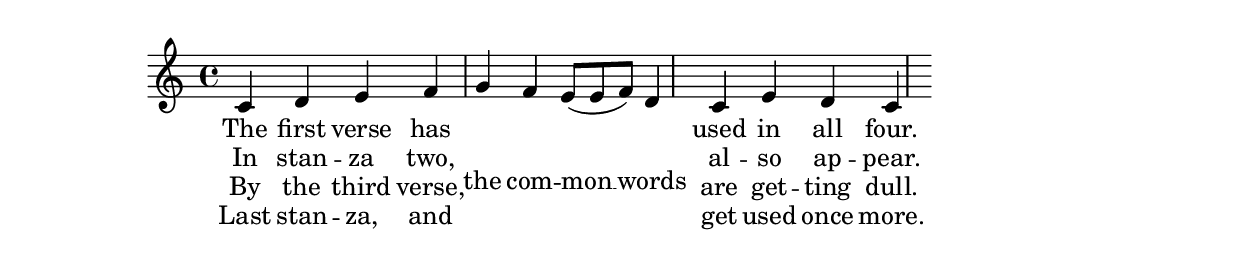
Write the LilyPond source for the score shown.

%% Do not edit this file; it is automatically
%% generated from LSR http://lsr.dsi.unimi.it
%% This file is in the public domain.
\version "2.13.29"

\header {
  lsrtags = "vocal-music"

  texidoc = "
In a vocal piece where there are several (two,four or more) lines of
lyrics, and common lyrics for all voices at some point, these common
lyrics may be vertically centered regardingly, as shown in the
following example:

"
  doctitle = "Vertically centered common lyrics"
} % begin verbatim

\include "english.ly"
leftbrace = \markup { \override #'(font-encoding . fetaBraces) \lookup #"brace240" }
rightbrace = \markup { \rotate #180 \leftbrace }

dropLyrics =
{
    \override LyricText #'extra-offset = #'(0 . -5)
    \override LyricHyphen #'extra-offset = #'(0 . -5)
    \override LyricExtender #'extra-offset = #'(0 . -5)
}

raiseLyrics =
{
    \revert LyricText #'extra-offset
    \revert LyricHyphen #'extra-offset
    \revert LyricExtender #'extra-offset
}

skipFour = \repeat unfold 4 { \skip 8 }

lyricsA = \lyricmode { The first verse has \dropLyrics the com -- mon
__ words \raiseLyrics used in all four. }
lyricsB = \lyricmode { In stan -- za two, \skipFour al -- so ap -- pear. }
lyricsC = \lyricmode { By the third verse, \skipFour are get -- ting dull. }
lyricsD = \lyricmode { Last stan -- za, and \skipFour get used once more. }

melody = \relative c' { c4 d e f g f e8( e f) d4 c e d c }

\score
{
        <<
                \new Voice = m \melody
                \new Lyrics \lyricsto m \lyricsA
                \new Lyrics \lyricsto m \lyricsB
                \new Lyrics \lyricsto m \lyricsC
                \new Lyrics \lyricsto m \lyricsD
        >>
}

